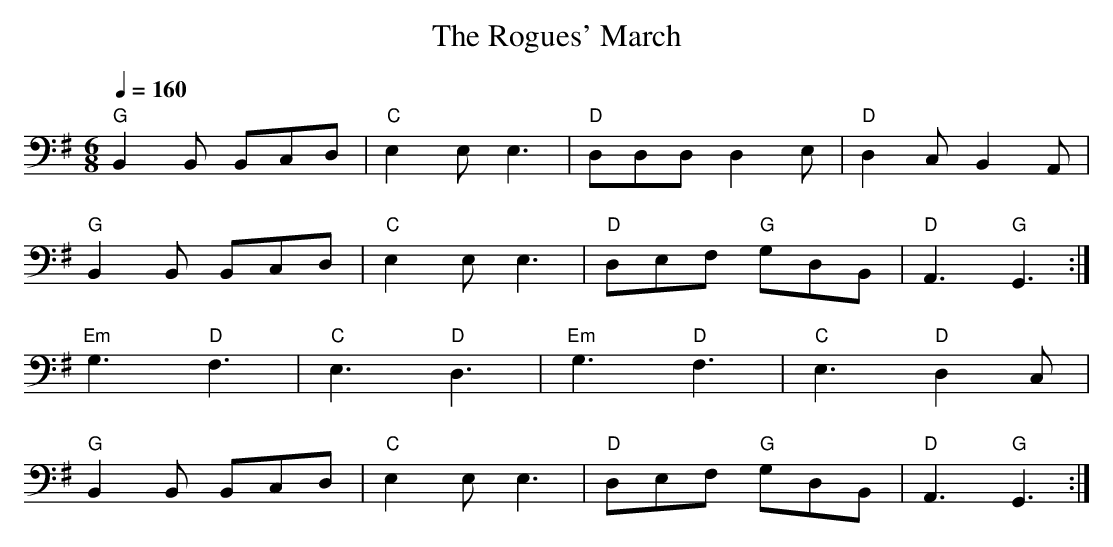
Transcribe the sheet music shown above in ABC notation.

X:1
T: Rogues' March, The
M: 6/8
L: 1/4
Q: 160
K: Gmaj clef=bass middle=d
"G" B B/ B/c/d/ | "C" e e<e | "D" d/d/d/ d e/ | "D" d c/ B A/ |
"G" B B/ B/c/d/ | "C" e e<e | "D" d/e/f/ "G" g/d/B/ | "D" A3/2 "G" G3/2 :|
"Em" g3/2 "D" f3/2 | "C" e3/2 "D" d3/2 |\
"Em" g3/2 "D" f3/2 | "C" e3/2 "D" d c/ |
"G" B B/ B/c/d/ | "C" e e<e | "D" d/e/f/ "G" g/d/B/ | "D" A3/2 "G" G3/2 :|
